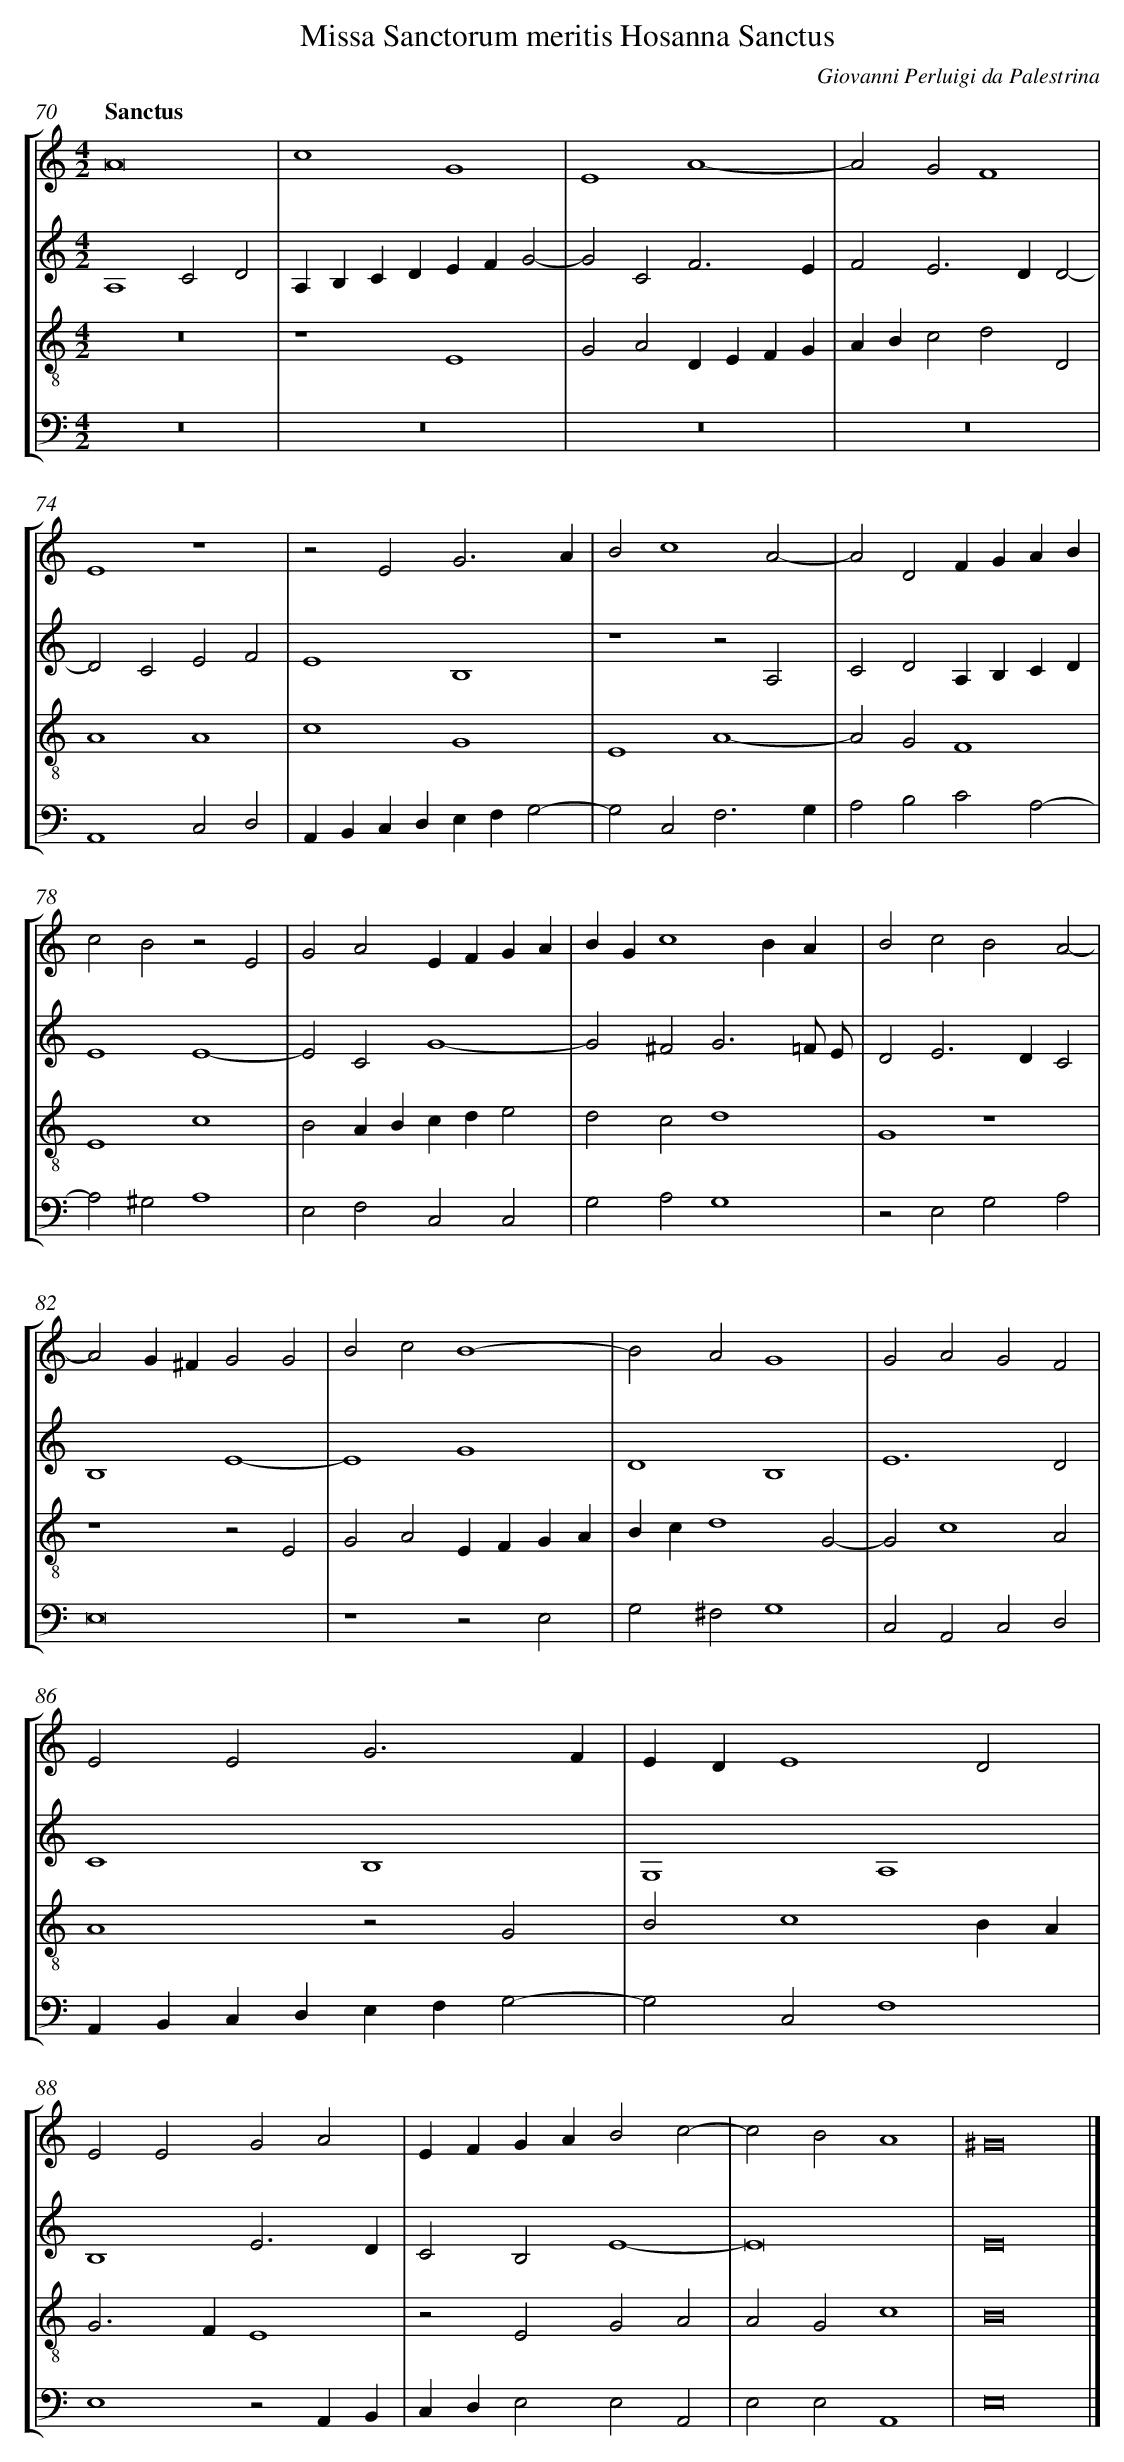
X:1
T: Missa Sanctorum meritis Hosanna Sanctus
C: Giovanni Perluigi da Palestrina
L: 1/4
M: 4/2
Q: "Sanctus"
%%staves [1 2 3 4]
V: 1 clef=treble
V: 2 clef=treble
V: 3 clef=treble-8
V: 4 clef=bass
K: C
[V:1] A8 |
[V:2] A,4C2D2 |
[V:3] z8 |
[V:4] z8 |
[V:1] c4G4 |
[V:2] A,B,CDEFG2- |
[V:3] z4E4 |
[V:4] z8 |
[V:1] E4A4- |
[V:2] G2C2F3E |
[V:3] G2A2DEFG |
[V:4] z8 |
[V:1] A2G2F4 |
[V:2] F2E2>D2D2- |
[V:3] ABc2d2D2 |
[V:4] z8 |
[V:1] E4z4 |
[V:2] D2C2E2F2 |
[V:3] A4A4 |
[V:4] A,,4C,2D,2 |
[V:1] z2E2G3A |
[V:2] E4B,4 |
[V:3] c4G4 |
[V:4] A,,B,,C,D,E,F,G,2- |
[V:1] B2c4A2- |
[V:2] z4z2A,2 |
[V:3] E4A4- |
[V:4] G,2C,2F,3G, |
[V:1] A2D2FGAB |
[V:2] C2D2A,B,CD |
[V:3] A2G2F4 |
[V:4] A,2B,2C2A,2- |
[V:1] c2B2z2E2 |
[V:2] E4E4- |
[V:3] E4c4 |
[V:4] A,2^G,2A,4 |
[V:1] G2A2EFGA |
[V:2] E2C2G4- |
[V:3] B2ABcde2 |
[V:4] E,2F,2C,2C,2 |
[V:1] BGc4BA |
[V:2] G2^F2G3=F/ E/ |
[V:3] d2c2d4 |
[V:4] G,2A,2G,4 |
[V:1] B2c2B2A2- |
[V:2] D2E2>D2C2 |
[V:3] G4z4 |
[V:4] z2E,2G,2A,2 |
[V:1] A2G^FG2G2 |
[V:2] B,4E4- |
[V:3] z4z2E2 |
[V:4] E,8 |
[V:1] B2c2B4- |
[V:2] E4G4 |
[V:3] G2A2EFGA |
[V:4] z4z2E,2 |
[V:1] B2A2G4 |
[V:2] D4B,4 |
[V:3] Bcd4G2- |
[V:4] G,2^F,2G,4 |
[V:1] G2A2G2F2 |
[V:2] E6D2 |
[V:3] G2c4A2 |
[V:4] C,2A,,2C,2D,2 |
[V:1] E2E2G3F |
[V:2] C4B,4 |
[V:3] A4z2G2 |
[V:4] A,,B,,C,D,E,F,G,2- |
[V:1] EDE4D2 |
[V:2] G,4A,4 |
[V:3] B2c4BA |
[V:4] G,2C,2F,4 |
[V:1] E2E2G2A2 |
[V:2] B,4E3D |
[V:3] G2>F2E4 |
[V:4] E,4z2A,,B,, |
[V:1] EFGAB2c2- |
[V:2] C2B,2E4- |
[V:3] z2E2G2A2 |
[V:4] C,D,E,2E,2A,,2 |
[V:1] c2B2A4 |
[V:2] E8 |
[V:3] A2G2c4 |
[V:4] E,2E,2A,,4 |
[V:1] ^G8 |]
[V:2] E8 |]
[V:3] B8 |]
[V:4] E,8 |]
